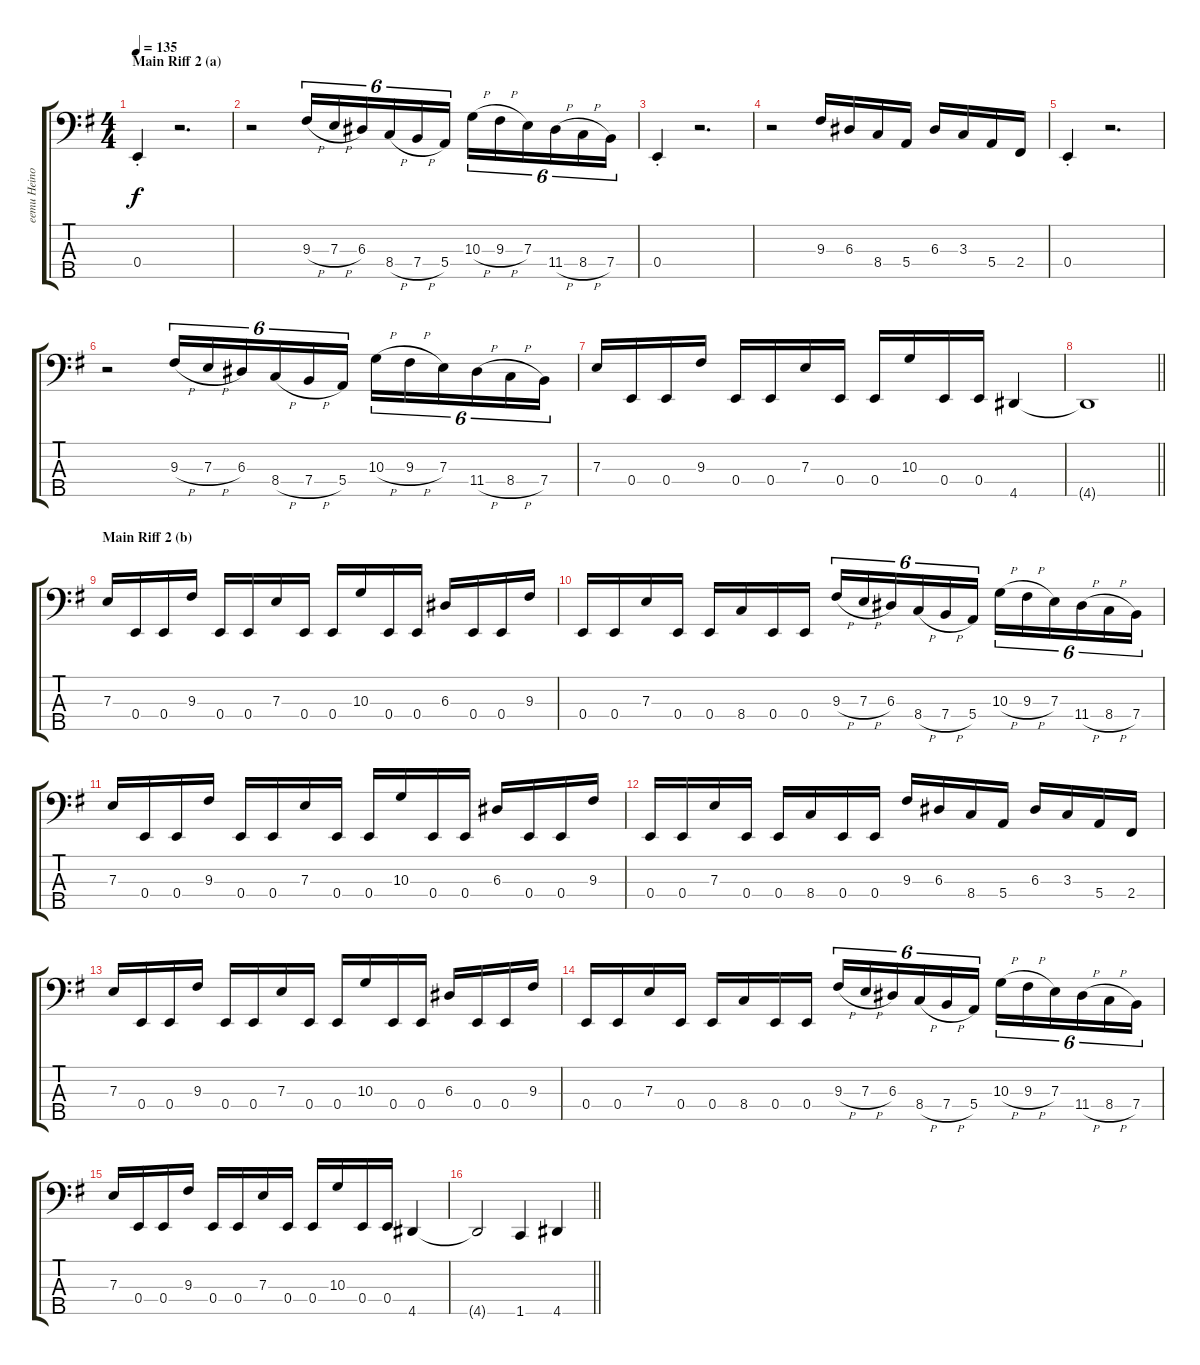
\track ("eemu Heinola (bass)" "eemu Heino") {instrument electricbasspick}
\staff {score tabs}
\tuning (G2 D2 A1 E1 B0) {hide}
\ts (4 4)
\section ("" "Main Riff 2 (a)")
\tempo 135
\clef f4
\ks eminor
0.4{st}.4{dy f} r.2{d} |
r.2 9.3{h}.16{tu (6 4)} 7.3{h}.16{tu (6 4)} 6.3.16{tu (6 4)} 8.4{h}.16{tu (6 4)} 7.4{h}.16{tu (6 4)} 5.4.16{tu (6 4)} 10.3{h}.16{tu (6 4)} 9.3{h}.16{tu (6 4)} 7.3.16{tu (6 4)} 11.4{h}.16{tu (6 4)} 8.4{h}.16{tu (6 4)} 7.4.16{tu (6 4)} |
0.4{st}.4 r.2{d} |
r.2 9.3.16 6.3.16 8.4.16 5.4.16 6.3.16 3.3.16 5.4.16 2.4.16 |
0.4{st}.4 r.2{d} |
r.2 9.3{h}.16{tu (6 4)} 7.3{h}.16{tu (6 4)} 6.3.16{tu (6 4)} 8.4{h}.16{tu (6 4)} 7.4{h}.16{tu (6 4)} 5.4.16{tu (6 4)} 10.3{h}.16{tu (6 4)} 9.3{h}.16{tu (6 4)} 7.3.16{tu (6 4)} 11.4{h}.16{tu (6 4)} 8.4{h}.16{tu (6 4)} 7.4.16{tu (6 4)} |
7.3.16 0.4.16 0.4.16 9.3.16 0.4.16 0.4.16 7.3.16 0.4.16 0.4.16 10.3.16 0.4.16 0.4.16 4.5.4 |
\barLineRight lightlight
4.5{t}.1 |
\section ("" "Main Riff 2 (b)")
7.3.16 0.4.16 0.4.16 9.3.16 0.4.16 0.4.16 7.3.16 0.4.16 0.4.16 10.3.16 0.4.16 0.4.16 6.3.16 0.4.16 0.4.16 9.3.16 |
0.4.16 0.4.16 7.3.16 0.4.16 0.4.16 8.4.16 0.4.16 0.4.16 9.3{h}.16{tu (6 4)} 7.3{h}.16{tu (6 4)} 6.3.16{tu (6 4)} 8.4{h}.16{tu (6 4)} 7.4{h}.16{tu (6 4)} 5.4.16{tu (6 4)} 10.3{h}.16{tu (6 4)} 9.3{h}.16{tu (6 4)} 7.3.16{tu (6 4)} 11.4{h}.16{tu (6 4)} 8.4{h}.16{tu (6 4)} 7.4.16{tu (6 4)} |
7.3.16 0.4.16 0.4.16 9.3.16 0.4.16 0.4.16 7.3.16 0.4.16 0.4.16 10.3.16 0.4.16 0.4.16 6.3.16 0.4.16 0.4.16 9.3.16 |
0.4.16 0.4.16 7.3.16 0.4.16 0.4.16 8.4.16 0.4.16 0.4.16 9.3.16 6.3.16 8.4.16 5.4.16 6.3.16 3.3.16 5.4.16 2.4.16 |
7.3.16 0.4.16 0.4.16 9.3.16 0.4.16 0.4.16 7.3.16 0.4.16 0.4.16 10.3.16 0.4.16 0.4.16 6.3.16 0.4.16 0.4.16 9.3.16 |
0.4.16 0.4.16 7.3.16 0.4.16 0.4.16 8.4.16 0.4.16 0.4.16 9.3{h}.16{tu (6 4)} 7.3{h}.16{tu (6 4)} 6.3.16{tu (6 4)} 8.4{h}.16{tu (6 4)} 7.4{h}.16{tu (6 4)} 5.4.16{tu (6 4)} 10.3{h}.16{tu (6 4)} 9.3{h}.16{tu (6 4)} 7.3.16{tu (6 4)} 11.4{h}.16{tu (6 4)} 8.4{h}.16{tu (6 4)} 7.4.16{tu (6 4)} |
7.3.16 0.4.16 0.4.16 9.3.16 0.4.16 0.4.16 7.3.16 0.4.16 0.4.16 10.3.16 0.4.16 0.4.16 4.5.4 |
\barLineRight lightlight
4.5{t}.2 1.5.4 4.5.4
